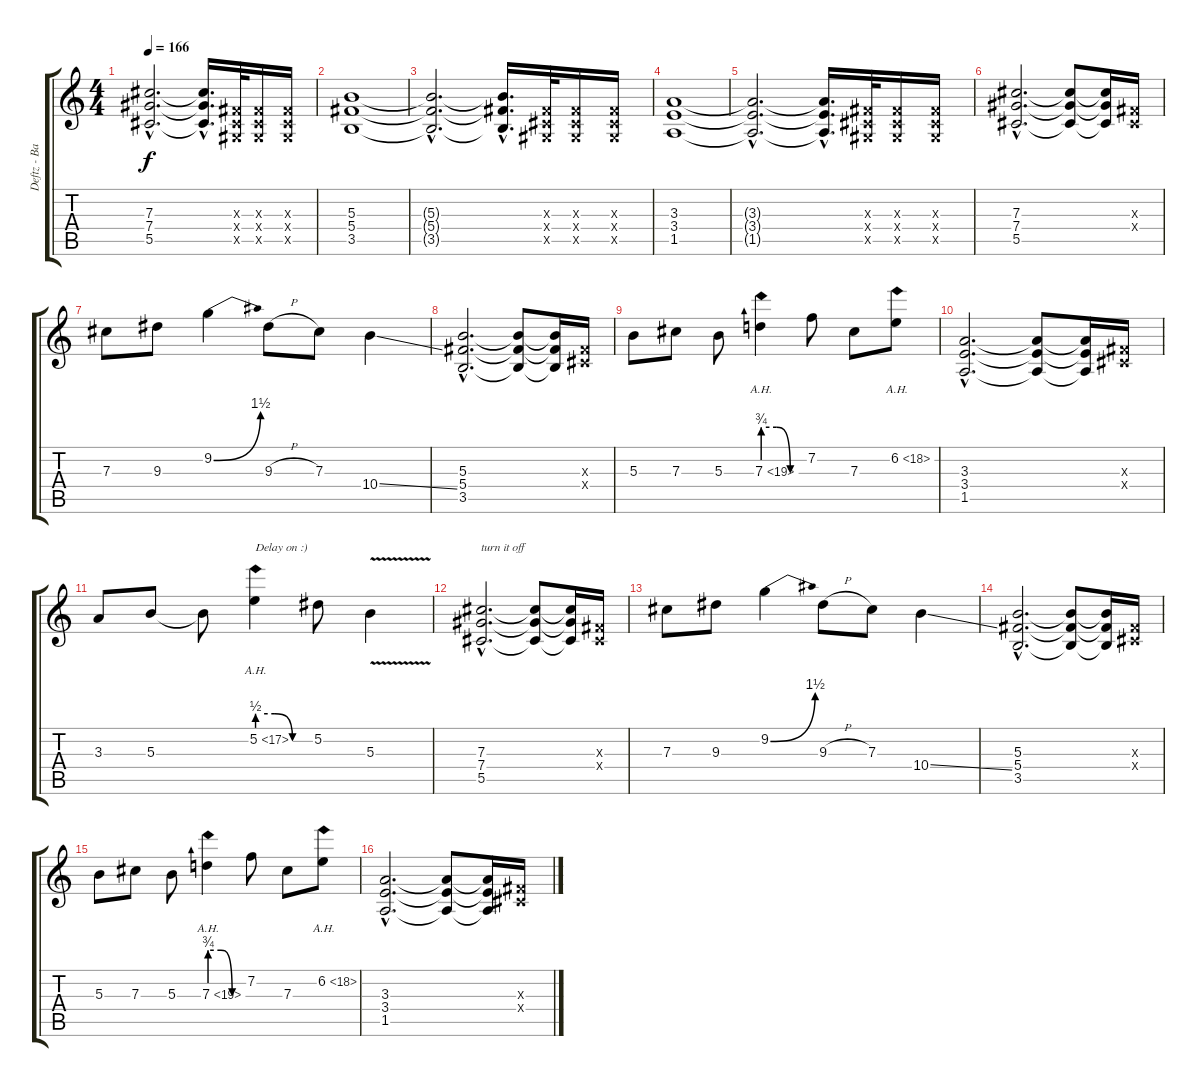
\track ("Deftz - Base" "Deftz - Ba") {instrument distortionguitar}
\staff {score tabs}
\tuning (Eb4 Bb3 Gb3 Db3 Ab2 Eb2) {hide}
\ts (4 4)
\tempo 166
\clef g2
\ks c
(7.3{hac t} 7.4{hac t} 5.5{hac t}).2{d dy f} (7.3{hac t} 7.4{hac t} 5.5{hac t}).16{d} (0.3{x} 0.4{x} 0.5{x}).32 (0.3{x} 0.4{x} 0.5{x}).16 (0.3{x} 0.4{x} 0.5{x}).16 |
(5.3 5.4 3.5).1 |
(5.3{hac t} 5.4{hac t} 3.5{hac t}).2{d} (5.3{hac t} 5.4{hac t} 3.5{hac t}).16{d} (0.3{x} 0.4{x} 0.5{x}).32 (0.3{x} 0.4{x} 0.5{x}).16 (0.3{x} 0.4{x} 0.5{x}).16 |
(3.3 3.4 1.5).1 |
(3.3{hac t} 3.4{hac t} 1.5{hac t}).2{d} (3.3{hac t} 3.4{hac t} 1.5{hac t}).16{d} (0.3{x} 0.4{x} 0.5{x}).32 (0.3{x} 0.4{x} 0.5{x}).16 (0.3{x} 0.4{x} 0.5{x}).16 |
(7.3{hac} 7.4{hac} 5.5{hac}).2{d} (7.3{t} 7.4{t} 5.5{t}).8 (7.3{t} 7.4{t} 5.5{t}).16 (0.3{x} 0.4{x}).16 |
7.3.8 9.3.8 9.2{be (bend 0 0 60 6)}.4 9.3{h}.8 7.3.8 10.4{ss}.4 |
(5.3{hac} 5.4{hac} 3.5{hac}).2{d} (5.3{t} 5.4{t} 3.5{t}).8 (5.3{t} 5.4{t} 3.5{t}).16 (0.3{x} 0.4{x}).16 |
5.3.8 7.3.8 5.3.8 7.3{be (custom 0 3 20 3 40 0 60 0) ah 12}.4 7.2.8 7.3.8 6.2{ah 12}.8 |
(3.3{hac} 3.4{hac} 1.5{hac}).2{d} (3.3{t} 3.4{t} 1.5{t}).8 (3.3{t} 3.4{t} 1.5{t}).16 (0.3{x} 0.4{x}).16 |
3.3.8 5.3.8 5.3{t}.8 5.2{be (custom 0 2 20 2 40 0 60 0) ah 12}.4{txt "Delay on :)"} 5.2.8 5.3{v}.4 |
(7.3{hac} 7.4{hac} 5.5{hac}).2{d txt "turn it off"} (7.3{t} 7.4{t} 5.5{t}).8 (7.3{t} 7.4{t} 5.5{t}).16 (0.3{x} 0.4{x}).16 |
7.3.8 9.3.8 9.2{be (bend 0 0 60 6)}.4 9.3{h}.8 7.3.8 10.4{ss}.4 |
(5.3{hac} 5.4{hac} 3.5{hac}).2{d} (5.3{t} 5.4{t} 3.5{t}).8 (5.3{t} 5.4{t} 3.5{t}).16 (0.3{x} 0.4{x}).16 |
5.3.8 7.3.8 5.3.8 7.3{be (custom 0 3 20 3 40 0 60 0) ah 12}.4 7.2.8 7.3.8 6.2{ah 12}.8 |
(3.3{hac} 3.4{hac} 1.5{hac}).2{d} (3.3{t} 3.4{t} 1.5{t}).8 (3.3{t} 3.4{t} 1.5{t}).16 (0.3{x} 0.4{x}).16
